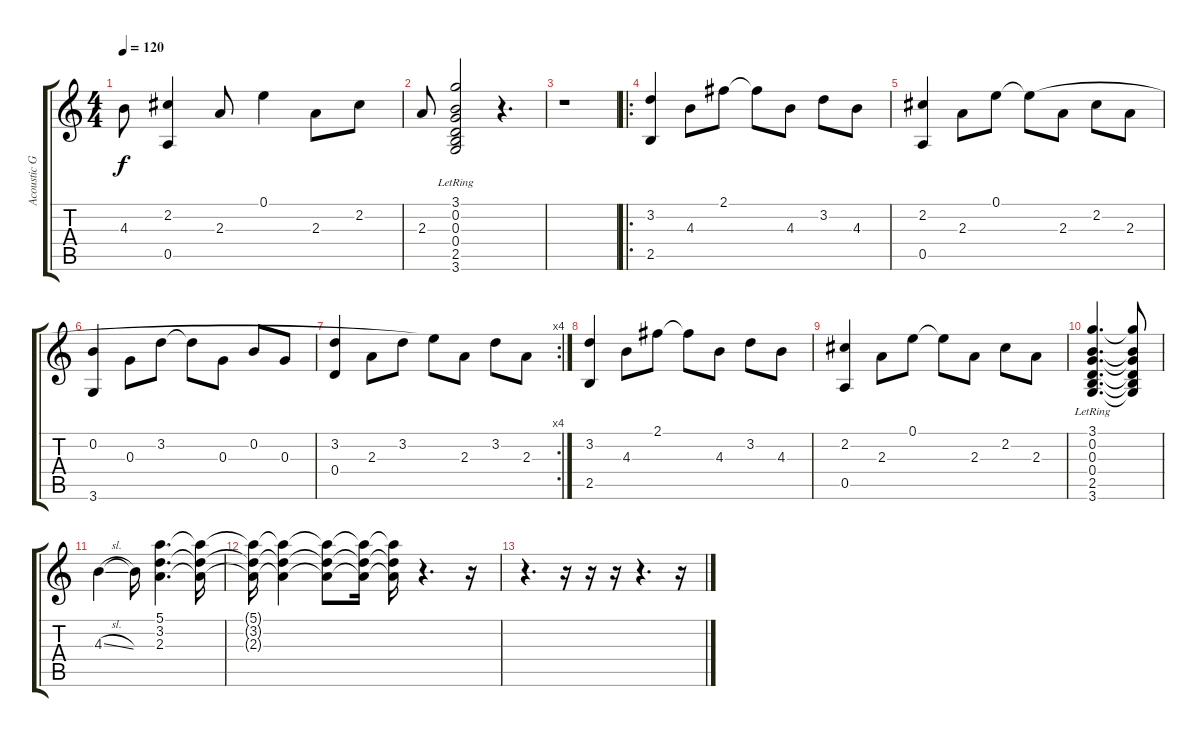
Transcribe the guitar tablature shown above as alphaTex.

\track ("Acoustic Guitar" "Acoustic G") {instrument acousticguitarsteel}
\staff {score tabs}
\tuning (E4 B3 G3 D3 A2 E2) {hide}
\ts (4 4)
\tempo 120
\clef g2
\ks c
4.3.8{dy f} (2.2 0.5).4 2.3.8 0.1.4 2.3.8 2.2.8 |
2.3.8 (3.1{lr} 0.2{lr} 0.3{lr} 0.4{lr} 2.5{lr} 3.6{lr}).2 r.4{d} |
r.1 |
\ro
(3.2 2.5).4 4.3.8 2.1.8 2.1{t}.8 4.3.8 3.2.8 4.3.8 |
(2.2 0.5).4 2.3.8 0.1.8 0.1{t}.8 2.3.8 2.2.8 2.3.8 |
(0.2 3.6).4 0.3.8 3.2.8 3.2{t}.8 0.3.8 0.2.8 0.3.8 |
\rc 4
(3.2 0.4).4 2.3.8 3.2.8 0.1{t}.8 2.3.8 3.2.8 2.3.8 |
(3.2 2.5).4 4.3.8 2.1.8 2.1{t}.8 4.3.8 3.2.8 4.3.8 |
(2.2 0.5).4 2.3.8 0.1.8 0.1{t}.8 2.3.8 2.2.8 2.3.8 |
(3.1{lr} 0.2{lr} 0.3{lr} 0.4{lr} 2.5{lr} 3.6{lr}).4{d} (3.1{t} 0.2{t} 0.3{t} 0.4{t} 2.5{t} 3.6{t}).8 |
4.3{sl}.4 4.3{t}.16 (5.1 3.2 2.3).4{d} (5.1{t} 3.2{t} 2.3{t}).16 |
(5.1{t} 3.2{t} 2.3{t}).16 (5.1{t} 3.2{t} 2.3{t}).4 (5.1{t} 3.2{t} 2.3{t}).8 (5.1{t} 3.2{t} 2.3{t}).16 (5.1{t} 3.2{t} 2.3{t}).16 r.4{d} r.16 |
r.4{d} r.16 r.16 r.16 r.4{d} r.16
